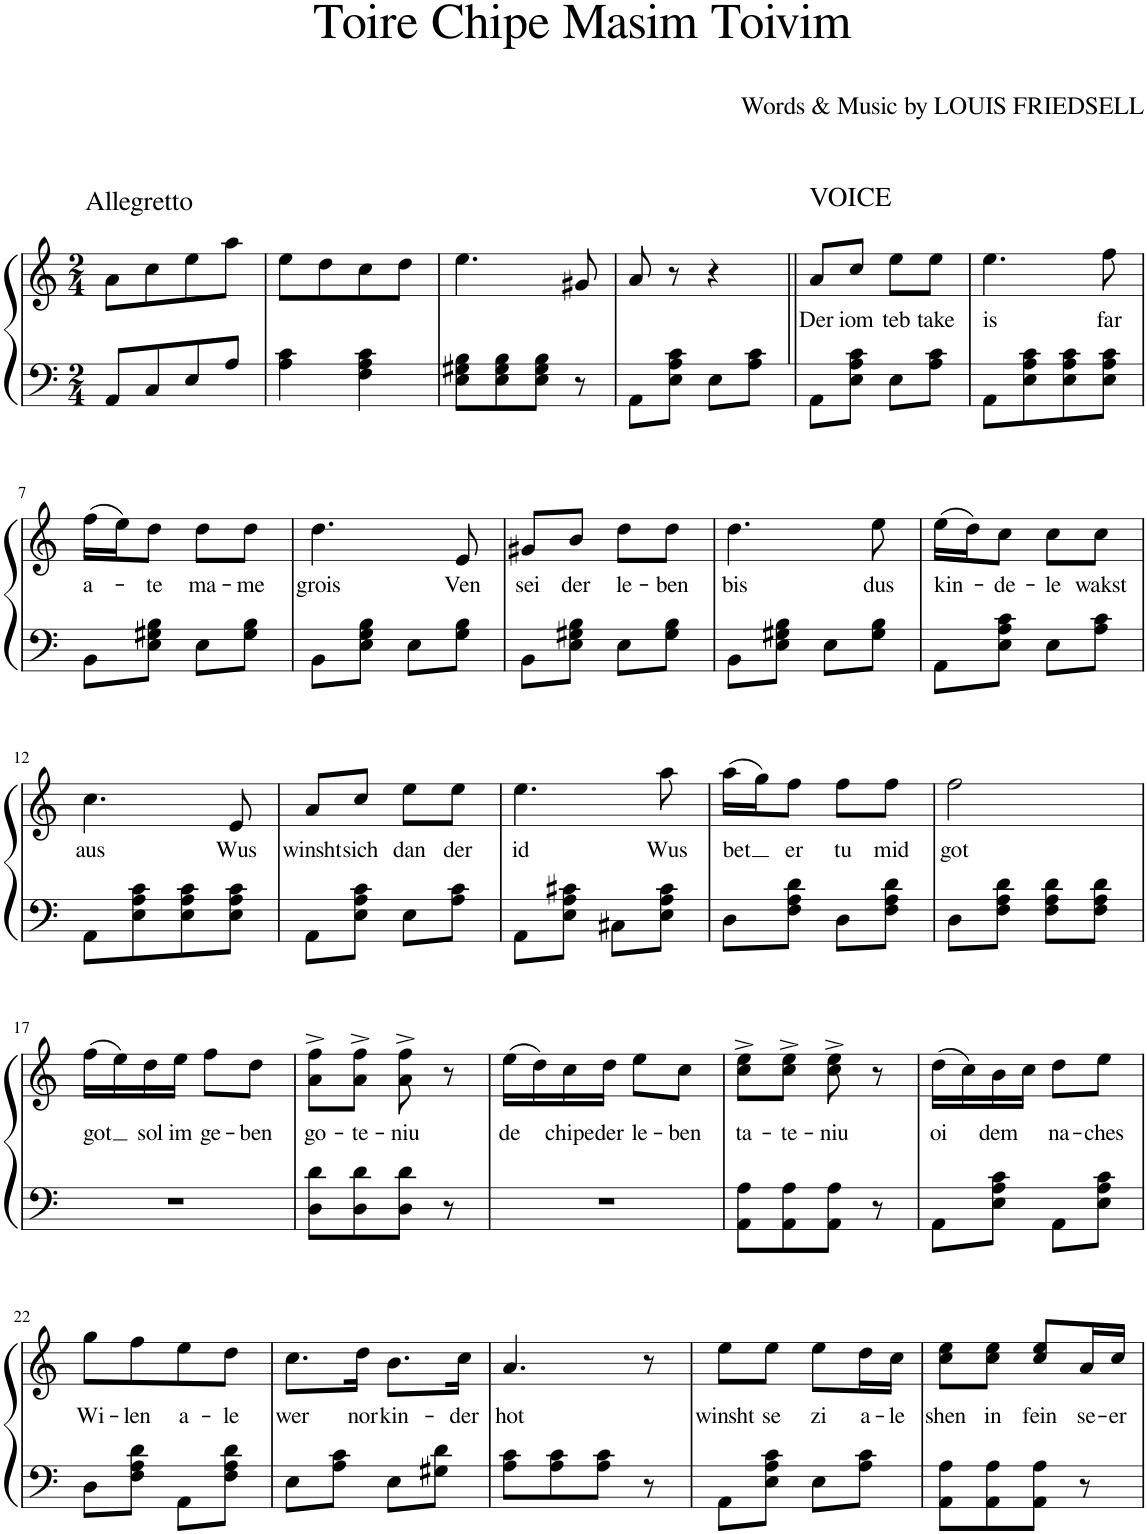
**kern	**kern	**text
*part1	*part1	*part1
*staff2	*staff1	*staff1
*I"Klavier	*	*
*I'Klav.	*	*
*clefF4	*clefG2	*
*k[]	*k[]	*
*M2/4	*M2/4	*
=1	=1	=1
!	!LO:TX:a:t=Allegretto	!
8AA/L	8a\L	.
8C/	8cc\	.
8E/	8ee\	.
8A/J	8aa\J	.
=2	=2	=2
4A\ 4c\	8ee\L	.
.	8dd\	.
4F\ 4A\ 4c\	8cc\	.
.	8dd\J	.
=3	=3	=3
8E\ 8G#X\ 8B\L	4.ee\	.
8E\ 8G#\ 8B\	.	.
8E\ 8G#\ 8B\J	.	.
8r	8g#X/	.
=4	=4	=4
8AA\L	8a/	.
8E\ 8A\ 8c\J	8r	.
8E\L	4r	.
8A\ 8c\J	.	.
=5||	=5||	=5||
!	!LO:TX:a:t=VOICE	!
!	!	!LO:LY:b
8AA\L	8a/L	Der
!	!	!LO:LY:b
8E\ 8A\ 8c\J	8cc/J	iom
!	!	!LO:LY:b
8E\L	8ee\L	teb
!	!	!LO:LY:b
8A\ 8c\J	8ee\J	take
=6	=6	=6
!	!	!LO:LY:b
8AA\L	4.ee\	is
8E\ 8A\ 8c\	.	.
8E\ 8A\ 8c\	.	.
!	!	!LO:LY:b
8E\ 8A\ 8c\J	8ff\	far
!!LO:LB:g=z
=7	=7	=7
!	!	!LO:LY:b
8BB\L	(16ff\LL	a-
.	16ee\J)	.
!	!	!LO:LY:b
8E\ 8G#X\ 8B\J	8dd\J	-te
!	!	!LO:LY:b
8E\L	8dd\L	ma-
!	!	!LO:LY:b
8G#\ 8B\J	8dd\J	-me
=8	=8	=8
!	!	!LO:LY:b
8BB\L	4.dd\	grois
8E\ 8G\ 8B\J	.	.
8E\L	.	.
!	!	!LO:LY:b
8G\ 8B\J	8e/	Ven
=9	=9	=9
!	!	!LO:LY:b
8BB\L	8g#X/L	sei
!	!	!LO:LY:b
8E\ 8G#X\ 8B\J	8b/J	der
!	!	!LO:LY:b
8E\L	8dd\L	le-
!	!	!LO:LY:b
8G#\ 8B\J	8dd\J	-ben
=10	=10	=10
!	!	!LO:LY:b
8BB\L	4.dd\	bis
8E\ 8G#X\ 8B\J	.	.
8E\L	.	.
!	!	!LO:LY:b
8G#\ 8B\J	8ee\	dus
=11	=11	=11
!	!	!LO:LY:b
8AA\L	(16ee\LL	kin-
.	16dd\J)	.
!	!	!LO:LY:b
8E\ 8A\ 8c\J	8cc\J	-de-
!	!	!LO:LY:b
8E\L	8cc\L	-le
!	!	!LO:LY:b
8A\ 8c\J	8cc\J	wakst
!!LO:LB:g=z
=12	=12	=12
!	!	!LO:LY:b
8AA\L	4.cc\	aus
8E\ 8A\ 8c\	.	.
8E\ 8A\ 8c\	.	.
!	!	!LO:LY:b
8E\ 8A\ 8c\J	8e/	Wus
=13	=13	=13
!	!	!LO:LY:b
8AA\L	8a/L	winsht
!	!	!LO:LY:b
8E\ 8A\ 8c\J	8cc/J	sich
!	!	!LO:LY:b
8E\L	8ee\L	dan
!	!	!LO:LY:b
8A\ 8c\J	8ee\J	der
=14	=14	=14
!	!	!LO:LY:b
8AA\L	4.ee\	id
8E\ 8A\ 8c#X\J	.	.
8C#X\L	.	.
!	!	!LO:LY:b
8E\ 8A\ 8c#\J	8aa\	Wus
=15	=15	=15
!	!	!LO:LY:b
8D\L	(16aa\LL	bet
.	16gg\J)	.
!	!	!LO:LY:b
8F\ 8A\ 8d\J	8ff\J	er
!	!	!LO:LY:b
8D\L	8ff\L	tu
!	!	!LO:LY:b
8F\ 8A\ 8d\J	8ff\J	mid
=16	=16	=16
!	!	!LO:LY:b
8D\L	2ff\	got
8F\ 8A\ 8d\J	.	.
8F\ 8A\ 8d\L	.	.
8F\ 8A\ 8d\J	.	.
!!LO:LB:g=z
=17	=17	=17
!	!	!LO:LY:b
2r	(16ff\LL	-got
.	16ee\)	.
!	!	!LO:LY:b
.	16dd\	sol
!	!	!LO:LY:b
.	16ee\JJ	im
!	!	!LO:LY:b
.	8ff\L	ge-
!	!	!LO:LY:b
.	8dd\J	-ben
=18	=18	=18
!	!	!LO:LY:b
8D\ 8d\L	8a\^ 8ff\^L	go-
!	!	!LO:LY:b
8D\ 8d\	8a\^ 8ff\^J	-te-
!	!	!LO:LY:b
8D\ 8d\J	8a\^ 8ff\^	-niu
8r	8r	.
=19	=19	=19
!	!	!LO:LY:b
2r	(16ee\LL	de
.	16dd\)	.
!	!	!LO:LY:b
.	16cc\	chipe
!	!	!LO:LY:b
.	16dd\JJ	der
!	!	!LO:LY:b
.	8ee\L	le-
!	!	!LO:LY:b
.	8cc\J	-ben
=20	=20	=20
!	!	!LO:LY:b
8AA\ 8A\L	8cc\^ 8ee\^L	ta-
!	!	!LO:LY:b
8AA\ 8A\	8cc\^ 8ee\^J	-te-
!	!	!LO:LY:b
8AA\ 8A\J	8cc\^ 8ee\^	-niu
8r	8r	.
=21	=21	=21
!	!	!LO:LY:b
8AA\L	(16dd\LL	oi
.	16cc\)	.
!	!	!LO:LY:b
8E\ 8A\ 8c\J	16b\	dem
.	16cc\JJ	.
!	!	!LO:LY:b
8AA\L	8dd\L	na-
!	!	!LO:LY:b
8E\ 8A\ 8c\J	8ee\J	-ches
!!LO:LB:g=z
=22	=22	=22
!	!	!LO:LY:b
8D\L	8gg\L	Wi-
!	!	!LO:LY:b
8F\ 8A\ 8d\J	8ff\	-len
!	!	!LO:LY:b
8AA\L	8ee\	a-
!	!	!LO:LY:b
8F\ 8A\ 8d\J	8dd\J	-le
=23	=23	=23
!	!	!LO:LY:b
8E\L	8.cc\L	wer
8A\ 8c\J	.	.
!	!	!LO:LY:b
.	16dd\Jk	nor
!	!	!LO:LY:b
8E\L	8.b\L	kin-
8G#X\ 8d\J	.	.
!	!	!LO:LY:b
.	16cc\Jk	-der
=24	=24	=24
!	!	!LO:LY:b
8A\ 8c\L	4.a/	hot
8A\ 8c\	.	.
8A\ 8c\J	.	.
8r	8r	.
=25	=25	=25
!	!	!LO:LY:b
8AA\L	8ee\L	winsht
!	!	!LO:LY:b
8E\ 8A\ 8c\J	8ee\J	se
!	!	!LO:LY:b
8E\L	8ee\L	zi
!	!	!LO:LY:b
8A\ 8c\J	16dd\L	a-
!	!	!LO:LY:b
.	16cc\JJ	-le
=26	=26	=26
!	!	!LO:LY:b
8AA\ 8A\L	8cc\ 8ee\L	shen
!	!	!LO:LY:b
8AA\ 8A\	8cc\ 8ee\J	in
!	!	!LO:LY:b
8AA\ 8A\J	8cc/ 8ee/L	fein
!	!	!LO:LY:b
8r	16a/L	se-
!	!	!LO:LY:b
.	16cc/JJ	-er
=	=	=
*-	*-	*-
